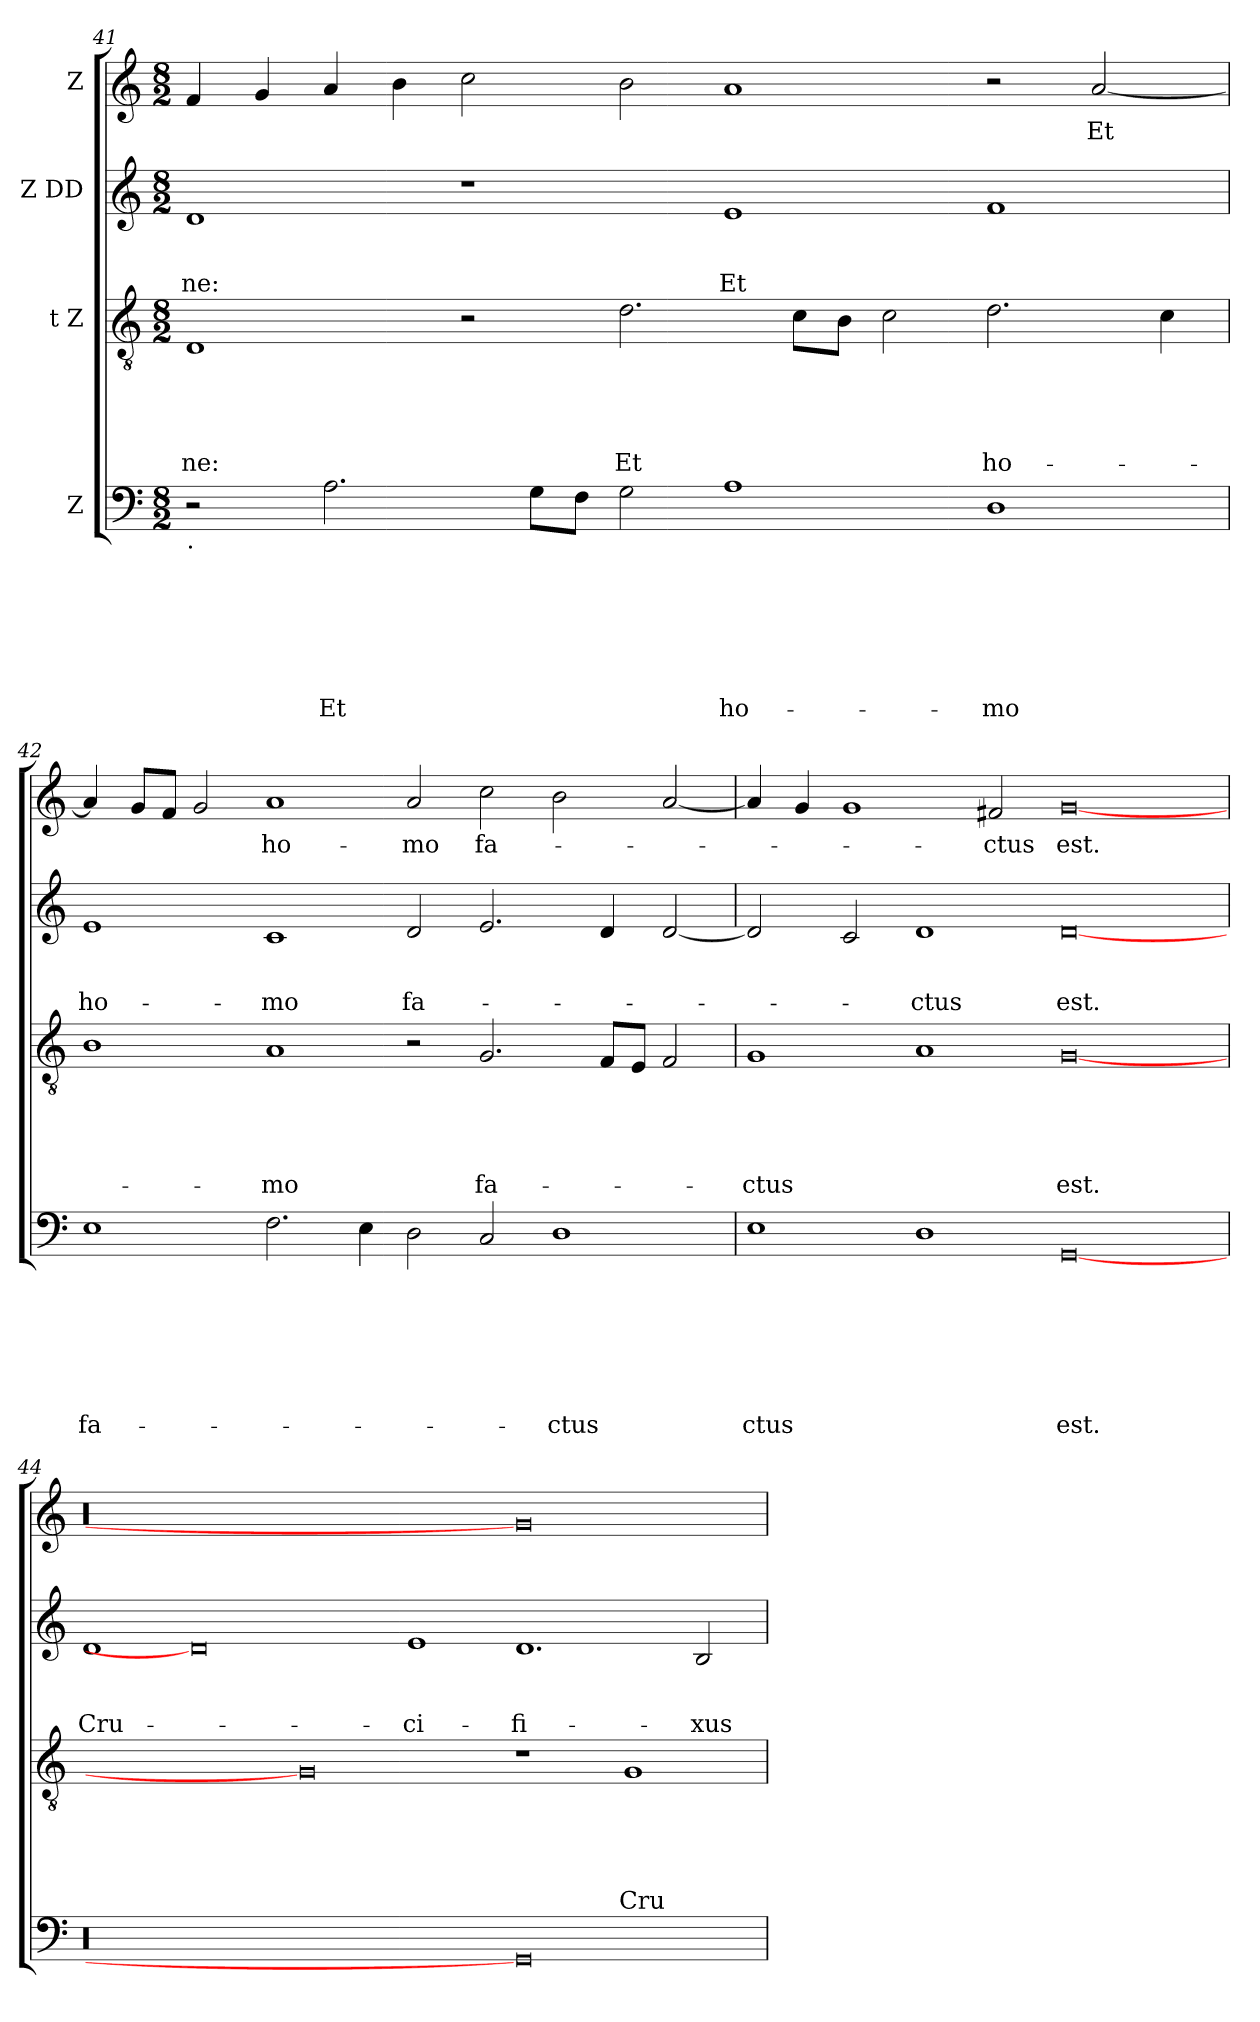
**kern	**text	**text	**text	**text	**text	**text	**text	**kern	**text	**text	**text	**text	**text	**kern	**text	**text	**text	**kern	**text
*part4	*part4	*part4	*part4	*part4	*part4	*part4	*part4	*part3	*part3	*part3	*part3	*part3	*part3	*part2	*part2	*part2	*part2	*part1	*part1
*staff4	*staff4	*staff4	*staff4	*staff4	*staff4	*staff4	*staff4	*staff3	*staff3	*staff3	*staff3	*staff3	*staff3	*staff2	*staff2	*staff2	*staff2	*staff1	*staff1
*I"Z	*	*	*	*	*	*	*	*I"t Z	*	*	*	*	*	*I"Z DD	*	*	*	*I"Z	*
!!LO:LB:g=z
*clefF4	*	*	*	*	*	*	*	*clefGv2	*	*	*	*	*	*clefG2	*	*	*	*clefG2	*
*k[]	*	*	*	*	*	*	*	*k[]	*	*	*	*	*	*k[]	*	*	*	*k[]	*
*C:	*	*	*	*	*	*	*	*C:	*	*	*	*	*	*C:	*	*	*	*C:	*
*M8/2	*	*	*	*	*	*	*	*M8/2	*	*	*	*	*	*M8/2	*	*	*	*M8/2	*
=41	=41	=41	=41	=41	=41	=41	=41	=41	=41	=41	=41	=41	=41	=41	=41	=41	=41	=41	=41
!LO:TX:b:t=.	!	!	!	!	!	!	!	!	!	!	!	!	!	!	!	!	!	!	!
!	!	!	!	!	!	!	!	!	!	!	!	!	!LO:LY:b	!	!	!	!LO:LY:b	!	!
2r	.	.	.	.	.	.	.	1D	.	.	.	.	-ne:	1d	.	.	-ne:	4f/	.
.	.	.	.	.	.	.	.	.	.	.	.	.	.	.	.	.	.	4g/	.
!	!	!	!	!	!	!	!LO:LY:b	!	!	!	!	!	!	!	!	!	!	!	!
2.A\	.	.	.	.	.	.	-Et	.	.	.	.	.	.	.	.	.	.	4a/	.
.	.	.	.	.	.	.	.	.	.	.	.	.	.	.	.	.	.	4b\	.
.	.	.	.	.	.	.	.	2r	.	.	.	.	.	1r	.	.	.	2cc\	.
8G\L	.	.	.	.	.	.	.	.	.	.	.	.	.	.	.	.	.	.	.
8F\J	.	.	.	.	.	.	.	.	.	.	.	.	.	.	.	.	.	.	.
!	!	!	!	!	!	!	!	!	!	!	!	!	!LO:LY:b	!	!	!	!	!	!
2G\	.	.	.	.	.	.	.	2.d\	.	.	.	.	Et	.	.	.	.	2b\	.
!	!	!	!	!	!	!	!LO:LY:b	!	!	!	!	!	!	!	!	!	!LO:LY:b	!	!
1A	.	.	.	.	.	.	ho-	.	.	.	.	.	.	1e	.	.	Et	1a	.
.	.	.	.	.	.	.	.	8c\L	.	.	.	.	.	.	.	.	.	.	.
.	.	.	.	.	.	.	.	8B\J	.	.	.	.	.	.	.	.	.	.	.
.	.	.	.	.	.	.	.	2c\	.	.	.	.	.	.	.	.	.	.	.
!	!	!	!	!	!	!	!LO:LY:b	!	!	!	!	!	!LO:LY:b	!	!	!	!	!	!
1D	.	.	.	.	.	.	-mo	2.d\	.	.	.	.	ho-	1f	.	.	.	2r	.
!	!	!	!	!	!	!	!	!	!	!	!	!	!	!	!	!	!	!	!LO:LY:b
.	.	.	.	.	.	.	.	.	.	.	.	.	.	.	.	.	.	[<2a/	Et
.	.	.	.	.	.	.	.	4c\	.	.	.	.	.	.	.	.	.	.	.
=42	=42	=42	=42	=42	=42	=42	=42	=42	=42	=42	=42	=42	=42	=42	=42	=42	=42	=42	=42
!	!	!	!	!	!	!	!LO:LY:b	!	!	!	!	!	!	!	!	!	!LO:LY:b	!	!
1E	.	.	.	.	.	.	fa-	1B	.	.	.	.	.	1e	.	.	ho-	4a/]	.
.	.	.	.	.	.	.	.	.	.	.	.	.	.	.	.	.	.	8g/L	.
.	.	.	.	.	.	.	.	.	.	.	.	.	.	.	.	.	.	8f/J	.
.	.	.	.	.	.	.	.	.	.	.	.	.	.	.	.	.	.	2g/	.
!	!	!	!	!	!	!	!	!	!	!	!	!	!LO:LY:b	!	!	!	!LO:LY:b	!	!LO:LY:b
2.F\	.	.	.	.	.	.	.	1A	.	.	.	.	-mo	1c	.	.	-mo	1a	ho-
4E\	.	.	.	.	.	.	.	.	.	.	.	.	.	.	.	.	.	.	.
!	!	!	!	!	!	!	!	!	!	!	!	!	!	!	!	!	!LO:LY:b	!	!LO:LY:b
2D\	.	.	.	.	.	.	.	2r	.	.	.	.	.	2d/	.	.	fa-	2a/	-mo
!	!	!	!	!	!	!	!	!	!	!	!	!	!LO:LY:b	!	!	!	!	!	!LO:LY:b
2C/	.	.	.	.	.	.	.	2.G/	.	.	.	.	fa-	2.e/	.	.	.	2cc\	fa-
!	!	!	!	!	!	!	!LO:LY:b	!	!	!	!	!	!	!	!	!	!	!	!
1D	.	.	.	.	.	.	-ctus	.	.	.	.	.	.	.	.	.	.	2b\	.
.	.	.	.	.	.	.	.	8F/L	.	.	.	.	.	4d/	.	.	.	.	.
.	.	.	.	.	.	.	.	8E/J	.	.	.	.	.	.	.	.	.	.	.
.	.	.	.	.	.	.	.	2F/	.	.	.	.	.	[<2d/	.	.	.	[<2a/	.
=43	=43	=43	=43	=43	=43	=43	=43	=43	=43	=43	=43	=43	=43	=43	=43	=43	=43	=43	=43
!	!	!	!	!	!	!	!LO:LY:b	!	!	!	!	!	!LO:LY:b	!	!	!	!	!	!
1E	.	.	.	.	.	.	ctus	1G	.	.	.	.	-ctus	2d/]	.	.	.	4a/]	.
.	.	.	.	.	.	.	.	.	.	.	.	.	.	.	.	.	.	4g/	.
.	.	.	.	.	.	.	.	.	.	.	.	.	.	2c/	.	.	.	1g	.
!	!	!	!	!	!	!	!	!	!	!	!	!	!	!	!	!	!LO:LY:b	!	!
1D	.	.	.	.	.	.	.	1A	.	.	.	.	.	1d	.	.	-ctus	.	.
!	!	!	!	!	!	!	!	!	!	!	!	!	!	!	!	!	!	!	!LO:LY:b
.	.	.	.	.	.	.	.	.	.	.	.	.	.	.	.	.	.	2f#/	-ctus
!	!	!	!	!	!	!	!LO:LY:b	!	!	!	!	!	!LO:LY:b	!	!	!	!LO:LY:b	!	!LO:LY:b
[0GG	.	.	.	.	.	.	est.	[0G	.	.	.	.	est.	[0d	.	.	est.	[0g	est.
!!LO:LB:g=z
=44	=44	=44	=44	=44	=44	=44	=44	=44	=44	=44	=44	=44	=44	=44	=44	=44	=44	=44	=44
!	!	!	!	!	!	!	!	!	!	!	!	!	!	!	!	!	!LO:LY:b	!	!
00r	.	.	.	.	.	.	.	0ryy	.	.	.	.	.	1d	.	.	Cru-	00r	.
.	.	.	.	.	.	.	.	.	.	.	.	.	.	0d]	.	.	.	.	.
.	.	.	.	.	.	.	.	0G]	.	.	.	.	.	.	.	.	.	.	.
!	!	!	!	!	!	!	!	!	!	!	!	!	!	!	!	!	!LO:LY:b	!	!
.	.	.	.	.	.	.	.	.	.	.	.	.	.	1e	.	.	-ci-	.	.
!	!	!	!	!	!	!	!	!	!	!	!	!	!	!	!	!	!LO:LY:b	!	!
0GG]	.	.	.	.	.	.	.	1r	.	.	.	.	.	1.d	.	.	-fi-	0g]	.
!	!	!	!	!	!	!	!	!	!	!	!	!	!LO:LY:b	!	!	!	!	!	!
.	.	.	.	.	.	.	.	1G	.	.	.	.	Cru-	.	.	.	.	.	.
!	!	!	!	!	!	!	!	!	!	!	!	!	!	!	!	!	!LO:LY:b	!	!
.	.	.	.	.	.	.	.	.	.	.	.	.	.	2B/	.	.	-xus	.	.
=	=	=	=	=	=	=	=	=	=	=	=	=	=	=	=	=	=	=	=
*-	*-	*-	*-	*-	*-	*-	*-	*-	*-	*-	*-	*-	*-	*-	*-	*-	*-	*-	*-
